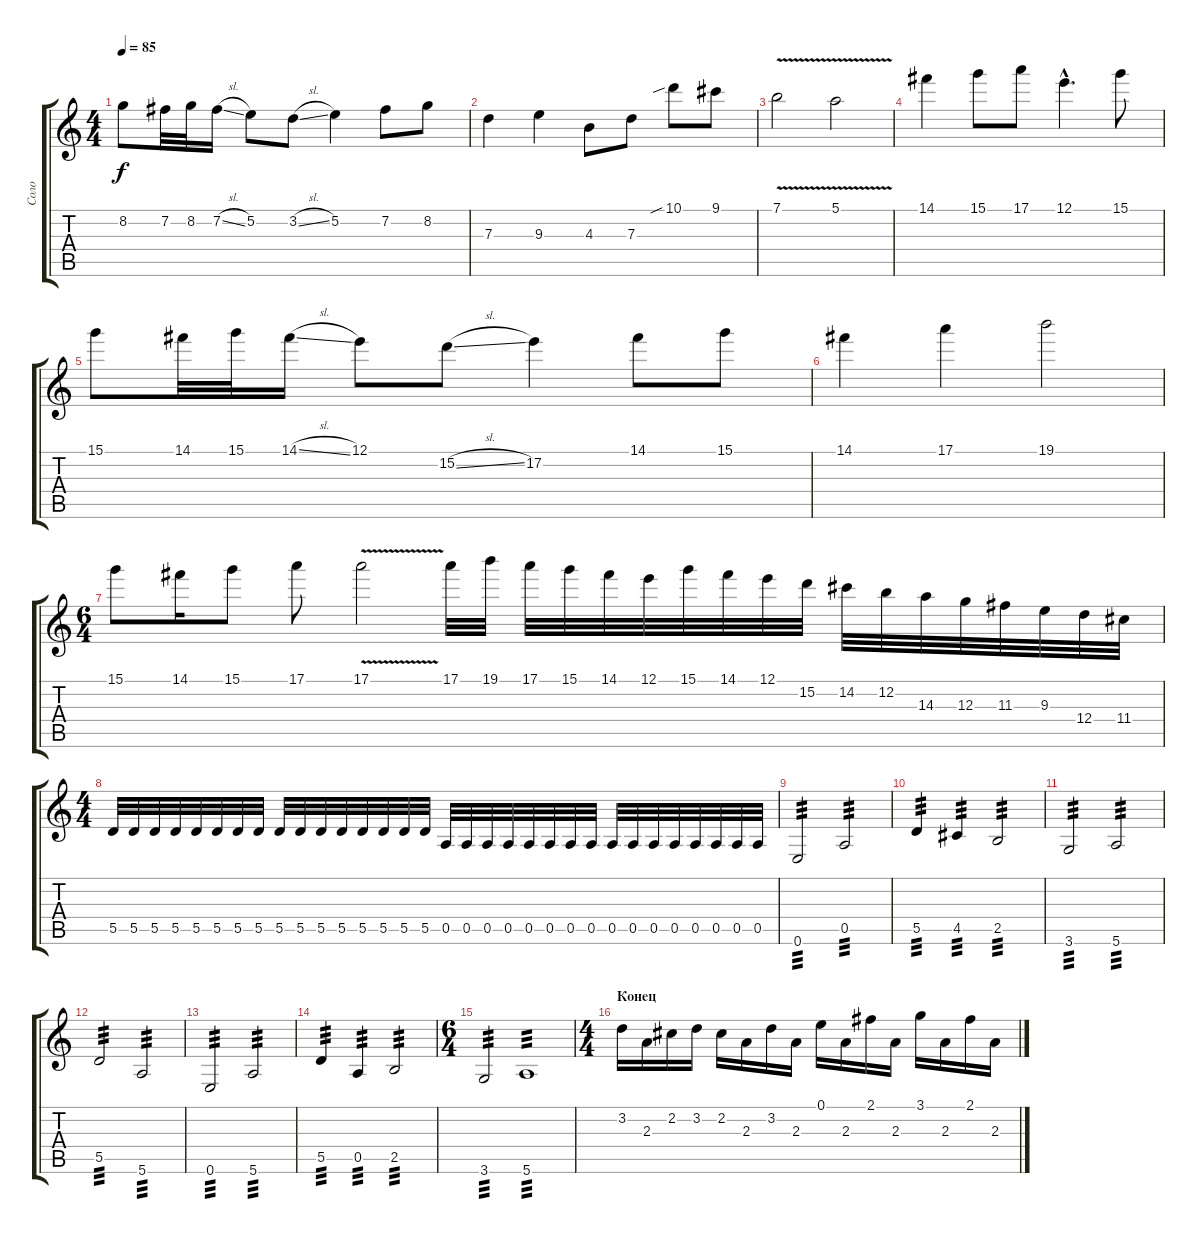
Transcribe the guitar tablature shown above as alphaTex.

\track ("Соло" "Соло") {instrument distortionguitar}
\staff {score tabs}
\tuning (E4 B3 G3 D3 A2 E2) {hide}
\ts (4 4)
\tempo 85
\clef g2
\ks c
8.2.8{dy f} 7.2.32 8.2.32 7.2{sl}.16 5.2.8 3.2{sl}.8 5.2.4 7.2.8 8.2.8 |
7.3.4 9.3.4 4.3.8 7.3.8 10.1{sib}.8 9.1.8 |
7.1{v}.2 5.1{v}.2 |
14.1.4 15.1.8 17.1.8 12.1{hac}.4{d} 15.1.8 |
15.1.8 14.1.32 15.1.32 14.1{sl}.16 12.1.8 15.2{sl}.8 17.2.4 14.1.8 15.1.8 |
14.1.4 17.1.4 19.1.2 |
\ts (6 4)
15.1.8 14.1.16 15.1.8 17.1.8 17.1{v}.2 17.1.32 19.1.32 17.1.32 15.1.32 14.1.32 12.1.32 15.1.32 14.1.32 12.1.32 15.2.32 14.2.32 12.2.32 14.3.32 12.3.32 11.3.32 9.3.32 12.4.32 11.4.32 |
\ts (4 4)
5.5.32 5.5.32 5.5.32 5.5.32 5.5.32 5.5.32 5.5.32 5.5.32 5.5.32 5.5.32 5.5.32 5.5.32 5.5.32 5.5.32 5.5.32 5.5.32 0.5.32 0.5.32 0.5.32 0.5.32 0.5.32 0.5.32 0.5.32 0.5.32 0.5.32 0.5.32 0.5.32 0.5.32 0.5.32 0.5.32 0.5.32 0.5.32 |
0.6.2{tp 3} 0.5.2{tp 3} |
5.5.4{tp 3} 4.5.4{tp 3} 2.5.2{tp 3} |
3.6.2{tp 3} 5.6.2{tp 3} |
5.5.2{tp 3} 5.6.2{tp 3} |
0.6.2{tp 3} 5.6.2{tp 3} |
5.5.4{tp 3} 0.5.4{tp 3} 2.5.2{tp 3} |
\ts (6 4)
3.6.2{tp 3} 5.6.1{tp 3} |
\ts (4 4)
\section ("" "Конец")
3.2.16 2.3.16 2.2.16 3.2.16 2.2.16 2.3.16 3.2.16 2.3.16 0.1.16 2.3.16 2.1.16 2.3.16 3.1.16 2.3.16 2.1.16 2.3.16
